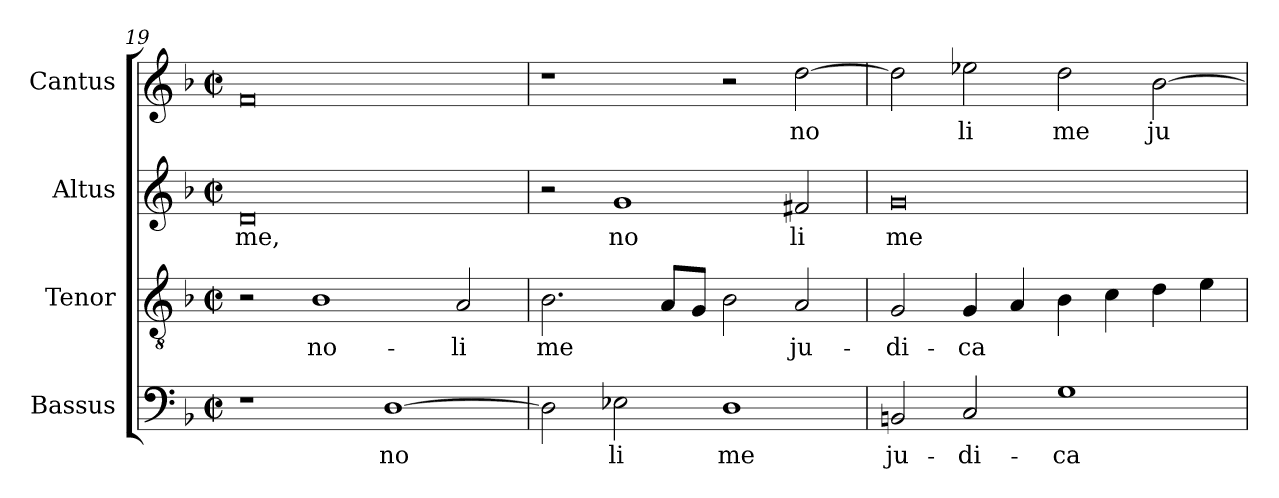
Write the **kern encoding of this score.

**kern	**text	**kern	**text	**kern	**text	**kern	**text
*part4	*part4	*part3	*part3	*part2	*part2	*part1	*part1
*staff4	*staff4	*staff3	*staff3	*staff2	*staff2	*staff1	*staff1
*I"Bassus	*	*I"Tenor	*	*I"Altus	*	*I"Cantus	*
*clefF4	*	*clefGv2	*	*clefG2	*	*clefG2	*
*k[b-]	*	*k[b-]	*	*k[b-]	*	*k[b-]	*
*F:	*	*F:	*	*F:	*	*F:	*
*M2/2	*	*M2/2	*	*M2/2	*	*M2/2	*
*met(c|)	*	*met(c|)	*	*met(c|)	*	*met(c|)	*
=19	=19	=19	=19	=19	=19	=19	=19
!	!	!	!	!	!LO:LY:b:cj	!	!LO:LY:b:cj
1r	.	2r	.	0d	me,	0f	.
!	!	!	!LO:LY:b:cj	!	!	!	!
.	.	1B-	no-	.	.	.	.
!	!LO:LY:b:cj	!	!	!	!	!	!
[>1D	no-	.	.	.	.	.	.
!	!	!	!LO:LY:b:cj	!	!	!	!
.	.	2A/	-li	.	.	.	.
=20	=20	=20	=20	=20	=20	=20	=20
!	!LO:LY:b:cj	!	!LO:LY:b:cj	!	!	!	!
2D\]	--	2.B-\	me	2r	.	1r	.
!	!LO:LY:b:cj	!	!	!	!LO:LY:b:cj	!	!
2E-X\	-li	.	.	1g	no	.	.
!	!	!	!LO:LY:b:cj	!	!	!	!
.	.	8A/L	.	.	.	.	.
!	!	!	!LO:LY:b:cj	!	!	!	!
.	.	8G/J	.	.	.	.	.
!	!LO:LY:b:cj	!	!LO:LY:b:cj	!	!	!	!
1D	me	2B-\	.	.	.	2r	.
!	!	!	!LO:LY:b:cj	!	!LO:LY:b:cj	!	!LO:LY:b:cj
.	.	2A/	ju-	2f#X/	li	[>2dd\	no
=21	=21	=21	=21	=21	=21	=21	=21
!	!LO:LY:b:cj	!	!LO:LY:b:cj	!	!LO:LY:b:cj	!	!LO:LY:b:cj
2BBn/	ju-	2G/	-di-	0g	me	2dd\]	.
!	!LO:LY:b:cj	!	!LO:LY:b:cj	!	!	!	!LO:LY:b:cj
2C/	-di-	4G/	-ca-	.	.	2ee-\	li
!	!	!	!LO:LY:b:cj	!	!	!	!
.	.	4A/	--	.	.	.	.
!	!LO:LY:b:cj	!	!LO:LY:b:cj	!	!	!	!LO:LY:b:cj
1G	-ca-	4B-\	--	.	.	2dd\	me
!	!	!	!LO:LY:b:cj	!	!	!	!
.	.	4c\	--	.	.	.	.
!	!	!	!LO:LY:b:cj	!	!	!	!LO:LY:b:cj
.	.	4d\	--	.	.	[>2b-\	ju
!	!	!	!LO:LY:b:cj	!	!	!	!
.	.	4e\	--	.	.	.	.
=	=	=	=	=	=	=	=
*-	*-	*-	*-	*-	*-	*-	*-
